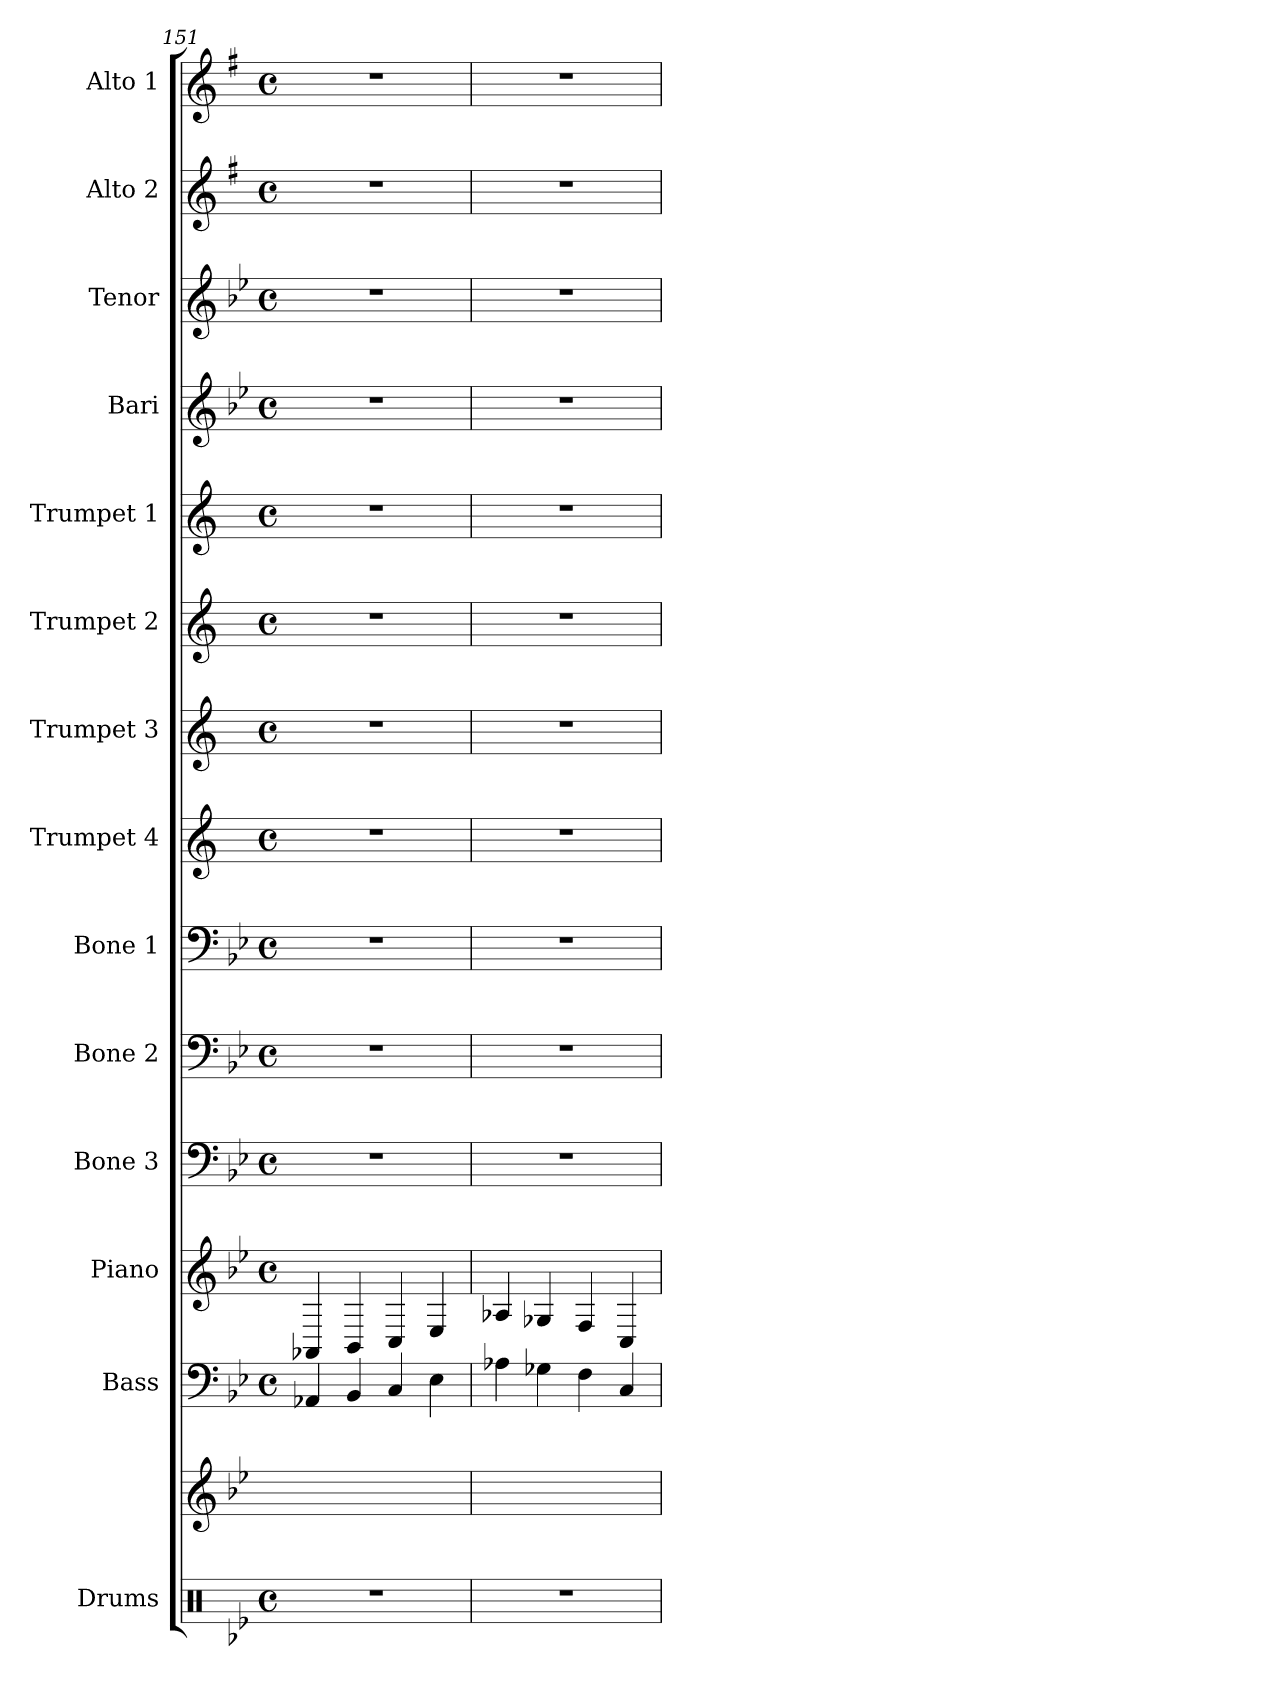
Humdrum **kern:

**kern	**kern	**kern	**kern	**kern	**kern	**kern	**kern	**kern	**kern	**kern	**kern	**kern	**kern	**kern
*part15	*part14	*part13	*part12	*part11	*part10	*part9	*part8	*part7	*part6	*part5	*part4	*part3	*part2	*part1
*staff15	*staff14	*staff13	*staff12	*staff11	*staff10	*staff9	*staff8	*staff7	*staff6	*staff5	*staff4	*staff3	*staff2	*staff1
*I"Drums	*	*I"Bass	*I"Piano	*I"Bone 3	*I"Bone 2	*I"Bone 1	*I"Trumpet 4	*I"Trumpet 3	*I"Trumpet 2	*I"Trumpet 1	*I"Bari	*I"Tenor	*I"Alto 2	*I"Alto 1
*	*	*	*	*	*	*	*I'Tpt	*	*I'Tpt	*I'Tpt	*	*	*	*
*clefX	*clefG2	*clefF4	*clefG2	*clefF4	*clefF4	*clefF4	*clefG2	*clefG2	*clefG2	*clefG2	*clefG2	*clefG2	*clefG2	*clefG2
*	*	*ITrd7c12	*ITrd8c14	*	*	*	*ITrd1c2	*ITrd1c2	*ITrd1c2	*ITrd1c2	*ITrd12c21	*ITrd8c14	*ITrd5c9	*ITrd5c9
*k[b-e-]	*k[b-e-]	*k[b-e-]	*k[b-e-]	*k[b-e-]	*k[b-e-]	*k[b-e-]	*k[b-e-]	*k[b-e-]	*k[b-e-]	*k[b-e-]	*k[b-e-]	*k[b-e-]	*k[b-e-]	*k[b-e-]
*B-:	*B-:	*B-:	*B-:	*B-:	*B-:	*B-:	*B-:	*B-:	*B-:	*B-:	*B-:	*B-:	*B-:	*B-:
*M4/4	*	*M4/4	*M4/4	*M4/4	*M4/4	*M4/4	*M4/4	*M4/4	*M4/4	*M4/4	*M4/4	*M4/4	*M4/4	*M4/4
*met(c)	*	*met(c)	*met(c)	*met(c)	*met(c)	*met(c)	*met(c)	*met(c)	*met(c)	*met(c)	*met(c)	*met(c)	*met(c)	*met(c)
=151	=151	=151	=151	=151	=151	=151	=151	=151	=151	=151	=151	=151	=151	=151
1r	1ryy	4AAA-X/	4AAA-X/	1r	1r	1r	1r	1r	1r	1r	1r	1r	1r	1r
.	.	4BBB-/	4BBB-/	.	.	.	.	.	.	.	.	.	.	.
.	.	4CC/	4CC/	.	.	.	.	.	.	.	.	.	.	.
.	.	4EE-\	4EE-/	.	.	.	.	.	.	.	.	.	.	.
=152	=152	=152	=152	=152	=152	=152	=152	=152	=152	=152	=152	=152	=152	=152
1r	1ryy	4AA-X\	4AA-X/	1r	1r	1r	1r	1r	1r	1r	1r	1r	1r	1r
.	.	4GG-X\	4GG-X/	.	.	.	.	.	.	.	.	.	.	.
.	.	4FF\	4FF/	.	.	.	.	.	.	.	.	.	.	.
.	.	4CC/	4CC/	.	.	.	.	.	.	.	.	.	.	.
=	=	=	=	=	=	=	=	=	=	=	=	=	=	=
*-	*-	*-	*-	*-	*-	*-	*-	*-	*-	*-	*-	*-	*-	*-
